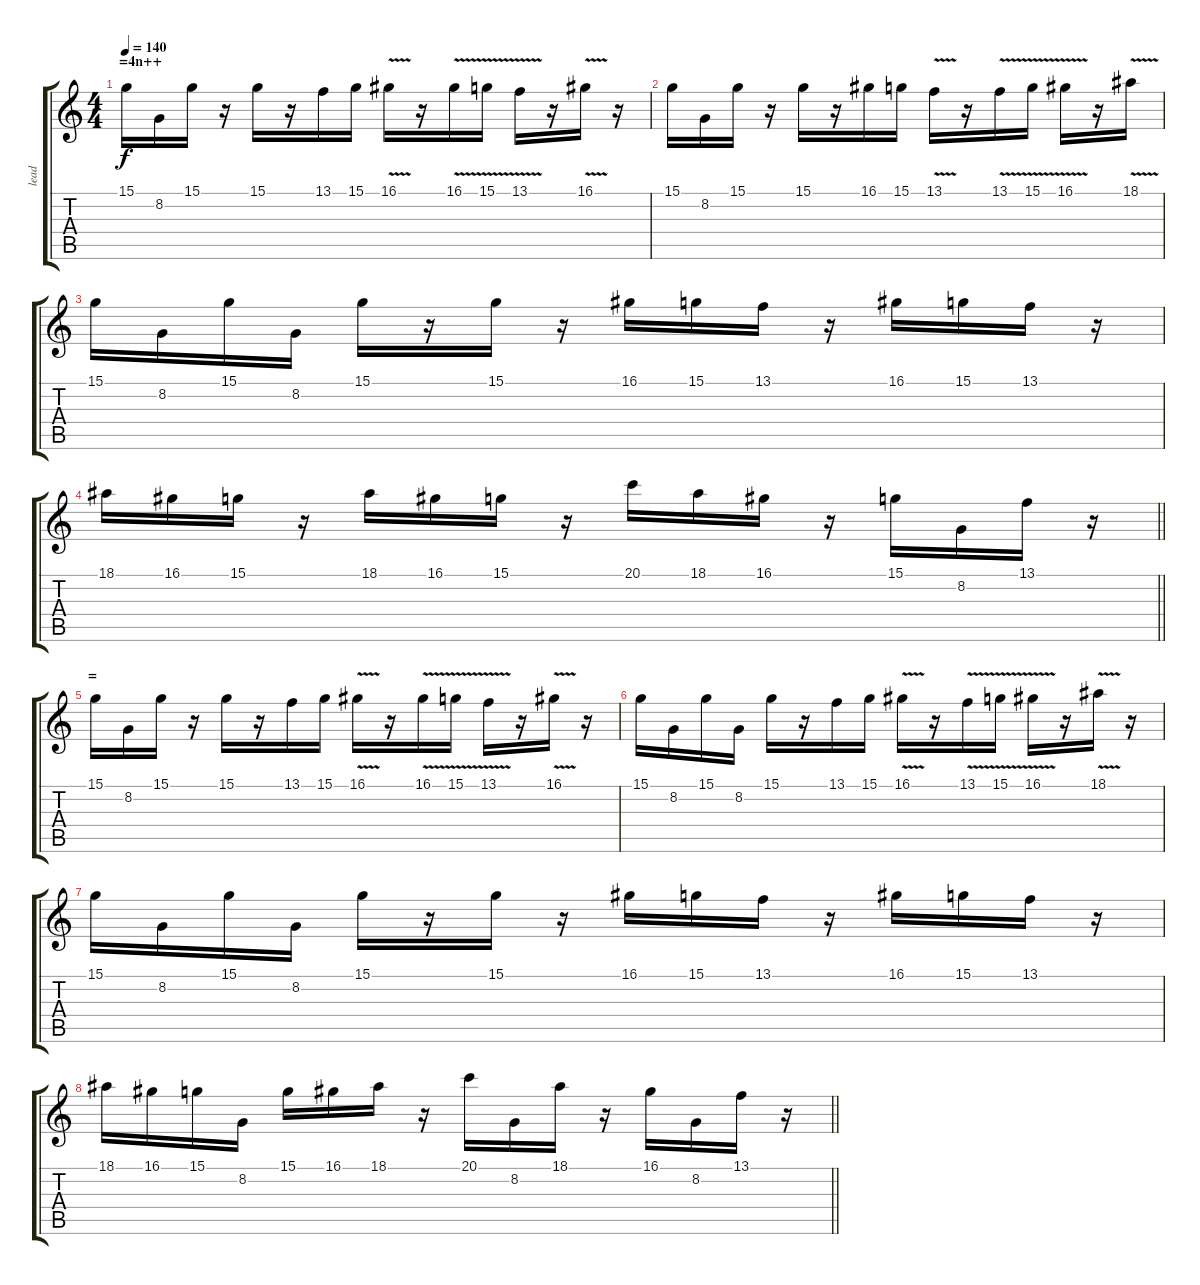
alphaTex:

\track ("lead" "lead") {instrument lead1square}
\staff {score tabs}
\tuning (E4 B3 G3 D3 A2 E2) {hide}
\ts (4 4)
\section ("" "=4n++")
\tempo 140
\clef g2
\ks c
15.1.16{dy f} 8.2.16 15.1.16 r.16 15.1.16 r.16 13.1.16 15.1.16 16.1{v}.16 r.16 16.1{v}.16 15.1{v}.16 13.1{v}.16 r.16 16.1{v}.16 r.16 |
15.1.16 8.2.16 15.1.16 r.16 15.1.16 r.16 16.1.16 15.1.16 13.1{v}.16 r.16 13.1{v}.16 15.1{v}.16 16.1{v}.16 r.16 18.1{v}.16 |
15.1.16 8.2.16 15.1.16 8.2.16 15.1.16 r.16 15.1.16 r.16 16.1.16 15.1.16 13.1.16 r.16 16.1.16 15.1.16 13.1.16 r.16 |
\barLineRight lightlight
18.1.16 16.1.16 15.1.16 r.16 18.1.16 16.1.16 15.1.16 r.16 20.1.16 18.1.16 16.1.16 r.16 15.1.16 8.2.16 13.1.16 r.16 |
\section ("" "=")
15.1.16 8.2.16 15.1.16 r.16 15.1.16 r.16 13.1.16 15.1.16 16.1{v}.16 r.16 16.1{v}.16 15.1{v}.16 13.1{v}.16 r.16 16.1{v}.16 r.16 |
15.1.16 8.2.16 15.1.16 8.2.16 15.1.16 r.16 13.1.16 15.1.16 16.1{v}.16 r.16 13.1{v}.16 15.1{v}.16 16.1{v}.16 r.16 18.1{v}.16 r.16 |
15.1.16 8.2.16 15.1.16 8.2.16 15.1.16 r.16 15.1.16 r.16 16.1.16 15.1.16 13.1.16 r.16 16.1.16 15.1.16 13.1.16 r.16 |
\barLineRight lightlight
18.1.16 16.1.16 15.1.16 8.2.16 15.1.16 16.1.16 18.1.16 r.16 20.1.16 8.2.16 18.1.16 r.16 16.1.16 8.2.16 13.1.16 r.16
